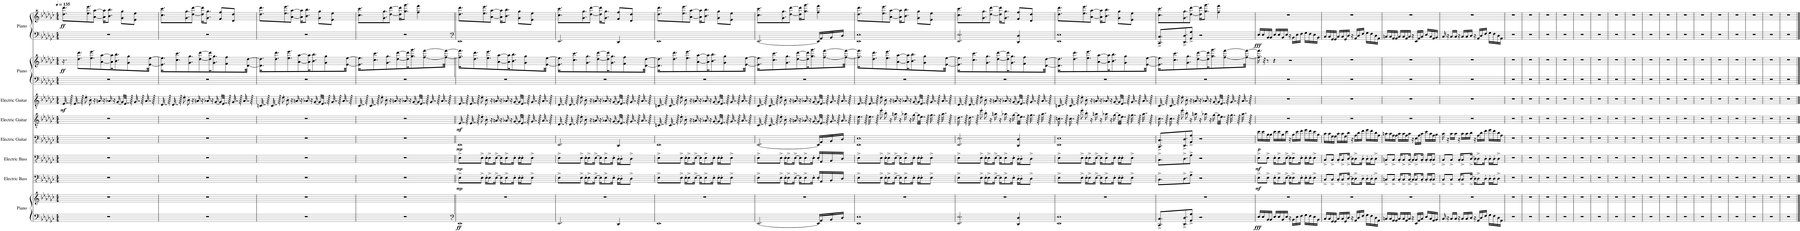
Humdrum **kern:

**kern	**kern	**dynam	**kern	**dynam	**kern	**dynam	**kern	**dynam	**kern	**dynam	**kern	**dynam	**kern	**kern	**dynam	**kern	**kern	**dynam
*part8	*part8	*part8	*part7	*part7	*part6	*part6	*part5	*part5	*part4	*part4	*part3	*part3	*part2	*part2	*part2	*part1	*part1	*part1
*staff11	*staff10	*staff10/11	*staff9	*staff9	*staff8	*staff8	*staff7	*staff7	*staff6	*staff6	*staff5	*staff5	*staff4	*staff3	*staff3/4	*staff2	*staff1	*staff1/2
*I"Piano	*	*	*I"Electric Bass	*	*I"Electric Bass	*	*I"Electric Guitar	*	*I"Electric Guitar	*	*I"Electric Guitar	*	*I"Piano	*	*	*I"Piano	*	*
*I'Pno.	*	*	*I'El. B.	*	*I'El. B.	*	*I'El. Guit.	*	*I'El. Guit.	*	*I'El. Guit.	*	*I'Pno.	*	*	*I'Pno.	*	*
*clefF4	*clefG2	*	*clefFv4	*	*clefFv4	*	*clefFv4	*	*clefGv2	*	*clefGv2	*	*clefF4	*clefG2	*	*clefF4	*clefG2	*
*k[b-e-a-d-g-c-]	*k[b-e-a-d-g-c-]	*	*k[b-e-a-d-g-c-]	*	*k[b-e-a-d-g-c-]	*	*k[b-e-a-d-g-c-]	*	*k[b-e-a-d-g-c-]	*	*k[b-e-a-d-g-c-]	*	*k[b-e-a-d-g-c-]	*k[b-e-a-d-g-c-]	*	*k[b-e-a-d-g-c-]	*k[b-e-a-d-g-c-]	*
*M4/4	*M4/4	*	*M4/4	*	*M4/4	*	*M4/4	*	*M4/4	*	*M4/4	*	*M4/4	*M4/4	*	*M4/4	*M4/4	*
*MM135	*MM135	*	*MM135	*	*MM135	*	*MM135	*	*MM135	*	*MM135	*	*MM135	*MM135	*	*MM135	*MM135	*
=1	=1	=1	=1	=1	=1	=1	=1	=1	=1	=1	=1	=1	=1	=1	=1	=1	=1	=1
!	!	!	!	!	!	!	!	!	!	!	!	!LO:DY:b	!	!	!LO:DY:b	!	!	!LO:DY:b
1r	1r	.	1r	.	1r	.	1r	.	1r	.	32..E-/	mf	1r	16.r	ff	1r	8.dd-\ 8.ddd-\L	ff
.	.	.	.	.	.	.	.	.	.	.	128r	.	.	.	.	.	.	.
.	.	.	.	.	.	.	.	.	.	.	32..E-/	.	.	.	.	.	.	.
.	.	.	.	.	.	.	.	.	.	.	.	.	.	8.dd-\ 8.ddd-\L	.	.	.	.
.	.	.	.	.	.	.	.	.	.	.	128r	.	.	.	.	.	.	.
.	.	.	.	.	.	.	.	.	.	.	8e-'\	.	.	.	.	.	.	.
.	.	.	.	.	.	.	.	.	.	.	.	.	.	.	.	.	8.ee-\ 8.eee-\	.
.	.	.	.	.	.	.	.	.	.	.	8B-'\	.	.	.	.	.	.	.
.	.	.	.	.	.	.	.	.	.	.	.	.	.	8.ee-\ 8.eee-\	.	.	.	.
.	.	.	.	.	.	.	.	.	.	.	16r	.	.	.	.	.	[8a-\ [8aa-\J	.
.	.	.	.	.	.	.	.	.	.	.	16An/	.	.	.	.	.	.	.
.	.	.	.	.	.	.	.	.	.	.	.	.	.	[8a-\ [8aa-\	.	.	.	.
.	.	.	.	.	.	.	.	.	.	.	16r	.	.	.	.	.	16a-\] 16aa-\]KL	.
.	.	.	.	.	.	.	.	.	.	.	16A-X/	.	.	.	.	.	8.b-\ 8.bb-\J	.
.	.	.	.	.	.	.	.	.	.	.	.	.	.	16a-\] 16aa-\]K	.	.	.	.
.	.	.	.	.	.	.	.	.	.	.	16r	.	.	.	.	.	.	.
.	.	.	.	.	.	.	.	.	.	.	.	.	.	8.b-\ 8.bb-\	.	.	.	.
.	.	.	.	.	.	.	.	.	.	.	[16G-/	.	.	.	.	.	.	.
.	.	.	.	.	.	.	.	.	.	.	16G-/LL]	.	.	.	.	.	8g-\ 8gg-\L	.
.	.	.	.	.	.	.	.	.	.	.	32..E-/JJk	.	.	.	.	.	.	.
.	.	.	.	.	.	.	.	.	.	.	.	.	.	8g-\ 8gg-\	.	.	.	.
.	.	.	.	.	.	.	.	.	.	.	128r	.	.	.	.	.	.	.
.	.	.	.	.	.	.	.	.	.	.	32..G-/	.	.	.	.	.	8e-\ 8ee-\J	.
.	.	.	.	.	.	.	.	.	.	.	128r	.	.	.	.	.	.	.
.	.	.	.	.	.	.	.	.	.	.	32..A-/	.	.	.	.	.	.	.
.	.	.	.	.	.	.	.	.	.	.	.	.	.	[32e-\ [32ee-\Jkk	.	.	.	.
.	.	.	.	.	.	.	.	.	.	.	128r	.	.	.	.	.	.	.
=2	=2	=2	=2	=2	=2	=2	=2	=2	=2	=2	=2	=2	=2	=2	=2	=2	=2	=2
1r	1r	.	1r	.	1r	.	1r	.	1r	.	32..D-/	.	1r	16.e-\] 16.ee-\]KL	.	1r	8.cc-\ 8.ccc-\L	.
.	.	.	.	.	.	.	.	.	.	.	128r	.	.	.	.	.	.	.
.	.	.	.	.	.	.	.	.	.	.	32..D-/	.	.	.	.	.	.	.
.	.	.	.	.	.	.	.	.	.	.	.	.	.	8.cc-\ 8.ccc-\	.	.	.	.
.	.	.	.	.	.	.	.	.	.	.	128r	.	.	.	.	.	.	.
.	.	.	.	.	.	.	.	.	.	.	8e-'\	.	.	.	.	.	.	.
.	.	.	.	.	.	.	.	.	.	.	.	.	.	.	.	.	8.g-\ 8.gg-\	.
.	.	.	.	.	.	.	.	.	.	.	8B-'\	.	.	.	.	.	.	.
.	.	.	.	.	.	.	.	.	.	.	.	.	.	8.g-\ 8.gg-\	.	.	.	.
.	.	.	.	.	.	.	.	.	.	.	16r	.	.	.	.	.	[8dd-\ [8ddd-\J	.
.	.	.	.	.	.	.	.	.	.	.	16An/	.	.	.	.	.	.	.
.	.	.	.	.	.	.	.	.	.	.	.	.	.	[8dd-\ [8ddd-\	.	.	.	.
.	.	.	.	.	.	.	.	.	.	.	16r	.	.	.	.	.	16dd-\] 16ddd-\]KL	.
.	.	.	.	.	.	.	.	.	.	.	16A-X/	.	.	.	.	.	8.g-\ 8.gg-\J	.
.	.	.	.	.	.	.	.	.	.	.	.	.	.	16dd-\] 16ddd-\]K	.	.	.	.
.	.	.	.	.	.	.	.	.	.	.	16r	.	.	.	.	.	.	.
.	.	.	.	.	.	.	.	.	.	.	.	.	.	8.g-\ 8.gg-\	.	.	.	.
.	.	.	.	.	.	.	.	.	.	.	[16G-/	.	.	.	.	.	.	.
.	.	.	.	.	.	.	.	.	.	.	16G-/LL]	.	.	.	.	.	8f/ 8ff/L	.
.	.	.	.	.	.	.	.	.	.	.	32..E-/JJk	.	.	.	.	.	.	.
.	.	.	.	.	.	.	.	.	.	.	.	.	.	8f\ 8ff\	.	.	.	.
.	.	.	.	.	.	.	.	.	.	.	128r	.	.	.	.	.	.	.
.	.	.	.	.	.	.	.	.	.	.	32..G-/	.	.	.	.	.	8d-/ 8dd-/J	.
.	.	.	.	.	.	.	.	.	.	.	128r	.	.	.	.	.	.	.
.	.	.	.	.	.	.	.	.	.	.	32..A-/	.	.	.	.	.	.	.
.	.	.	.	.	.	.	.	.	.	.	.	.	.	[32d-\ [32dd-\Jkk	.	.	.	.
.	.	.	.	.	.	.	.	.	.	.	128r	.	.	.	.	.	.	.
=3	=3	=3	=3	=3	=3	=3	=3	=3	=3	=3	=3	=3	=3	=3	=3	=3	=3	=3
1r	1r	.	1r	.	1r	.	1r	.	1r	.	32..Cn/	.	1r	16.d-\] 16.dd-\]KL	.	1r	8.dd-\ 8.ddd-\L	.
.	.	.	.	.	.	.	.	.	.	.	128r	.	.	.	.	.	.	.
.	.	.	.	.	.	.	.	.	.	.	32..C/	.	.	.	.	.	.	.
.	.	.	.	.	.	.	.	.	.	.	.	.	.	8.dd-\ 8.ddd-\	.	.	.	.
.	.	.	.	.	.	.	.	.	.	.	128r	.	.	.	.	.	.	.
.	.	.	.	.	.	.	.	.	.	.	8e-'\	.	.	.	.	.	.	.
.	.	.	.	.	.	.	.	.	.	.	.	.	.	.	.	.	8.ee-\ 8.eee-\	.
.	.	.	.	.	.	.	.	.	.	.	8B-'\	.	.	.	.	.	.	.
.	.	.	.	.	.	.	.	.	.	.	.	.	.	8.ee-\ 8.eee-\	.	.	.	.
.	.	.	.	.	.	.	.	.	.	.	16r	.	.	.	.	.	[8a-\ [8aa-\J	.
.	.	.	.	.	.	.	.	.	.	.	16An/	.	.	.	.	.	.	.
.	.	.	.	.	.	.	.	.	.	.	.	.	.	[8a-\ [8aa-\	.	.	.	.
.	.	.	.	.	.	.	.	.	.	.	16r	.	.	.	.	.	16a-\] 16aa-\]KL	.
.	.	.	.	.	.	.	.	.	.	.	16A-X/	.	.	.	.	.	8.b-\ 8.bb-\J	.
.	.	.	.	.	.	.	.	.	.	.	.	.	.	16a-\] 16aa-\]K	.	.	.	.
.	.	.	.	.	.	.	.	.	.	.	16r	.	.	.	.	.	.	.
.	.	.	.	.	.	.	.	.	.	.	.	.	.	8.b-\ 8.bb-\	.	.	.	.
.	.	.	.	.	.	.	.	.	.	.	[16G-/	.	.	.	.	.	.	.
.	.	.	.	.	.	.	.	.	.	.	16G-/LL]	.	.	.	.	.	8g-\ 8gg-\L	.
.	.	.	.	.	.	.	.	.	.	.	32..E-/JJk	.	.	.	.	.	.	.
.	.	.	.	.	.	.	.	.	.	.	.	.	.	8g-\ 8gg-\	.	.	.	.
.	.	.	.	.	.	.	.	.	.	.	128r	.	.	.	.	.	.	.
.	.	.	.	.	.	.	.	.	.	.	32..G-/	.	.	.	.	.	8e-\ 8ee-\J	.
.	.	.	.	.	.	.	.	.	.	.	128r	.	.	.	.	.	.	.
.	.	.	.	.	.	.	.	.	.	.	32..A-/	.	.	.	.	.	.	.
.	.	.	.	.	.	.	.	.	.	.	.	.	.	[32e-\ [32ee-\Jkk	.	.	.	.
.	.	.	.	.	.	.	.	.	.	.	128r	.	.	.	.	.	.	.
=4	=4	=4	=4	=4	=4	=4	=4	=4	=4	=4	=4	=4	=4	=4	=4	=4	=4	=4
1r	1r	.	1r	.	1r	.	1r	.	1r	.	32..C-/	.	1r	16.e-\] 16.ee-\]KL	.	1r	8.cc-\ 8.ccc-\L	.
.	.	.	.	.	.	.	.	.	.	.	128r	.	.	.	.	.	.	.
.	.	.	.	.	.	.	.	.	.	.	32..C-/	.	.	.	.	.	.	.
.	.	.	.	.	.	.	.	.	.	.	.	.	.	8.cc-\ 8.ccc-\	.	.	.	.
.	.	.	.	.	.	.	.	.	.	.	128r	.	.	.	.	.	.	.
.	.	.	.	.	.	.	.	.	.	.	8e-'\	.	.	.	.	.	.	.
.	.	.	.	.	.	.	.	.	.	.	.	.	.	.	.	.	8.g-\ 8.gg-\	.
.	.	.	.	.	.	.	.	.	.	.	8B-'\	.	.	.	.	.	.	.
.	.	.	.	.	.	.	.	.	.	.	.	.	.	8.g-\ 8.gg-\	.	.	.	.
.	.	.	.	.	.	.	.	.	.	.	16r	.	.	.	.	.	[8dd-\ [8ddd-\J	.
.	.	.	.	.	.	.	.	.	.	.	16An/	.	.	.	.	.	.	.
.	.	.	.	.	.	.	.	.	.	.	.	.	.	[8dd-\ [8ddd-\	.	.	.	.
.	.	.	.	.	.	.	.	.	.	.	16r	.	.	.	.	.	16dd-\] 16ddd-\]KL	.
.	.	.	.	.	.	.	.	.	.	.	16A-X/	.	.	.	.	.	8.gg-\ 8.ggg-\J	.
.	.	.	.	.	.	.	.	.	.	.	.	.	.	16dd-\] 16ddd-\]K	.	.	.	.
.	.	.	.	.	.	.	.	.	.	.	16r	.	.	.	.	.	.	.
.	.	.	.	.	.	.	.	.	.	.	.	.	.	8.gg-\ 8.ggg-\	.	.	.	.
.	.	.	.	.	.	.	.	.	.	.	[16G-/	.	.	.	.	.	.	.
.	.	.	.	.	.	.	.	.	.	.	16G-/LL]	.	.	.	.	.	4ff\ 4fff\	.
.	.	.	.	.	.	.	.	.	.	.	32..E-/JJk	.	.	.	.	.	.	.
.	.	.	.	.	.	.	.	.	.	.	.	.	.	[8ff\ [8fff\	.	.	.	.
.	.	.	.	.	.	.	.	.	.	.	128r	.	.	.	.	.	.	.
.	.	.	.	.	.	.	.	.	.	.	32..G-/	.	.	.	.	.	.	.
.	.	.	.	.	.	.	.	.	.	.	128r	.	.	.	.	.	.	.
.	.	.	.	.	.	.	.	.	.	.	32..A-/	.	.	.	.	.	.	.
.	.	.	.	.	.	.	.	.	.	.	.	.	.	32ff\_ 32fff\_Jkk	.	.	.	.
.	.	.	.	.	.	.	.	.	.	.	128r	.	.	.	.	.	.	.
=5||	=5||	=5||	=5||	=5||	=5||	=5||	=5||	=5||	=5||	=5||	=5||	=5||	=5||	=5||	=5||	=5||	=5||	=5||
*clefFv4	*	*	*	*	*	*	*	*	*	*	*	*	*	*	*	*clefFv4	*	*
!	!	!LO:DY:b=2	!	!LO:DY:b	!	!LO:DY:b	!	!LO:DY:b	!	!LO:DY:b	!	!	!	!	!	!	!	!
1EEE-	1r	ff	8EE-^\L	mp	8EE-^\L	mp	1EEE-	mp	32..E-/	mf	32..E-/	.	1r	16.ff\] 16.fff\]KL	.	1EEE-	8.dd-\ 8.ddd-\L	.
.	.	.	.	.	.	.	.	.	128r	.	128r	.	.	.	.	.	.	.
.	.	.	.	.	.	.	.	.	32..E-/	.	32..E-/	.	.	.	.	.	.	.
.	.	.	.	.	.	.	.	.	.	.	.	.	.	8.dd-\ 8.ddd-\	.	.	.	.
.	.	.	.	.	.	.	.	.	128r	.	128r	.	.	.	.	.	.	.
.	.	.	8EE-^\J	.	8EE-^\J	.	.	.	8e-'\	.	8e-'\	.	.	.	.	.	.	.
.	.	.	.	.	.	.	.	.	.	.	.	.	.	.	.	.	8.ee-\ 8.eee-\	.
.	.	.	16EE-'\KL	.	16EE-'\KL	.	.	.	8B-'\	.	8B-'\	.	.	.	.	.	.	.
.	.	.	.	.	.	.	.	.	.	.	.	.	.	8.ee-\ 8.eee-\	.	.	.	.
.	.	.	8EE-^\	.	8EE-^\	.	.	.	.	.	.	.	.	.	.	.	.	.
.	.	.	.	.	.	.	.	.	16r	.	16r	.	.	.	.	.	[8a-\ [8aa-\J	.
.	.	.	[16EE-^\Jk	.	[16EE-^\Jk	.	.	.	16An/	.	16An/	.	.	.	.	.	.	.
.	.	.	.	.	.	.	.	.	.	.	.	.	.	[8a-\ [8aa-\	.	.	.	.
.	.	.	16EE-\KL]	.	16EE-\KL]	.	.	.	16r	.	16r	.	.	.	.	.	16a-\] 16aa-\]KL	.
.	.	.	8EE-^\	.	8EE-^\	.	.	.	16A-X/	.	16A-X/	.	.	.	.	.	8.b-\ 8.bb-\J	.
.	.	.	.	.	.	.	.	.	.	.	.	.	.	16a-\] 16aa-\]K	.	.	.	.
.	.	.	.	.	.	.	.	.	16r	.	16r	.	.	.	.	.	.	.
.	.	.	.	.	.	.	.	.	.	.	.	.	.	8.b-\ 8.bb-\	.	.	.	.
.	.	.	16EE-'\Jk	.	16EE-'\Jk	.	.	.	[16G-/	.	[16G-/	.	.	.	.	.	.	.
.	.	.	16EE-'\LL	.	16EE-'\LL	.	.	.	16G-/LL]	.	16G-/LL]	.	.	.	.	.	8g-\ 8gg-\L	.
.	.	.	16EE-'\J	.	16EE-'\J	.	.	.	32..E-/JJk	.	32..E-/JJk	.	.	.	.	.	.	.
.	.	.	.	.	.	.	.	.	.	.	.	.	.	8g-\ 8gg-\	.	.	.	.
.	.	.	.	.	.	.	.	.	128r	.	128r	.	.	.	.	.	.	.
.	.	.	8EE-^\J	.	8EE-^\J	.	.	.	32..G-/	.	32..G-/	.	.	.	.	.	8e-\ 8ee-\J	.
.	.	.	.	.	.	.	.	.	128r	.	128r	.	.	.	.	.	.	.
.	.	.	.	.	.	.	.	.	32..A-/	.	32..A-/	.	.	.	.	.	.	.
.	.	.	.	.	.	.	.	.	.	.	.	.	.	[32e-\ [32ee-\Jkk	.	.	.	.
.	.	.	.	.	.	.	.	.	128r	.	128r	.	.	.	.	.	.	.
=6	=6	=6	=6	=6	=6	=6	=6	=6	=6	=6	=6	=6	=6	=6	=6	=6	=6	=6
2.EEE-/	1r	.	8EE-^\L	.	8EE-^\L	.	2.EEE-/	.	32..D-/	.	32..D-/	.	1r	16.e-\] 16.ee-\]KL	.	2.EEE-/	8.cc-\ 8.ccc-\L	.
.	.	.	.	.	.	.	.	.	128r	.	128r	.	.	.	.	.	.	.
.	.	.	.	.	.	.	.	.	32..D-/	.	32..D-/	.	.	.	.	.	.	.
.	.	.	.	.	.	.	.	.	.	.	.	.	.	8.cc-\ 8.ccc-\	.	.	.	.
.	.	.	.	.	.	.	.	.	128r	.	128r	.	.	.	.	.	.	.
.	.	.	8EE-^\J	.	8EE-^\J	.	.	.	8e-'\	.	8e-'\	.	.	.	.	.	.	.
.	.	.	.	.	.	.	.	.	.	.	.	.	.	.	.	.	8.g-\ 8.gg-\	.
.	.	.	16EE-'\KL	.	16EE-'\KL	.	.	.	8B-'\	.	8B-'\	.	.	.	.	.	.	.
.	.	.	.	.	.	.	.	.	.	.	.	.	.	8.g-\ 8.gg-\	.	.	.	.
.	.	.	8EE-^\	.	8EE-^\	.	.	.	.	.	.	.	.	.	.	.	.	.
.	.	.	.	.	.	.	.	.	16r	.	16r	.	.	.	.	.	[8dd-\ [8ddd-\J	.
.	.	.	[16EE-^\Jk	.	[16EE-^\Jk	.	.	.	16An/	.	16An/	.	.	.	.	.	.	.
.	.	.	.	.	.	.	.	.	.	.	.	.	.	[8dd-\ [8ddd-\	.	.	.	.
.	.	.	16EE-\KL]	.	16EE-\KL]	.	.	.	16r	.	16r	.	.	.	.	.	16dd-\] 16ddd-\]KL	.
.	.	.	8EE-^\	.	8EE-^\	.	.	.	16A-X/	.	16A-X/	.	.	.	.	.	8.g-\ 8.gg-\J	.
.	.	.	.	.	.	.	.	.	.	.	.	.	.	16dd-\] 16ddd-\]K	.	.	.	.
.	.	.	.	.	.	.	.	.	16r	.	16r	.	.	.	.	.	.	.
.	.	.	.	.	.	.	.	.	.	.	.	.	.	8.g-\ 8.gg-\	.	.	.	.
.	.	.	16EE-'\Jk	.	16EE-'\Jk	.	.	.	[16G-/	.	[16G-/	.	.	.	.	.	.	.
4DDD-/	.	.	16DD-'\LL	.	16DD-'\LL	.	4DDD-/	.	16G-/LL]	.	16G-/LL]	.	.	.	.	4DDD-/	8f/ 8ff/L	.
.	.	.	16DD-'\J	.	16DD-'\J	.	.	.	32..E-/JJk	.	32..E-/JJk	.	.	.	.	.	.	.
.	.	.	.	.	.	.	.	.	.	.	.	.	.	8f\ 8ff\	.	.	.	.
.	.	.	.	.	.	.	.	.	128r	.	128r	.	.	.	.	.	.	.
.	.	.	8DD-^\J	.	8DD-^\J	.	.	.	32..G-/	.	32..G-/	.	.	.	.	.	8d-/ 8dd-/J	.
.	.	.	.	.	.	.	.	.	128r	.	128r	.	.	.	.	.	.	.
.	.	.	.	.	.	.	.	.	32..A-/	.	32..A-/	.	.	.	.	.	.	.
.	.	.	.	.	.	.	.	.	.	.	.	.	.	[32d-\ [32dd-\Jkk	.	.	.	.
.	.	.	.	.	.	.	.	.	128r	.	128r	.	.	.	.	.	.	.
=7	=7	=7	=7	=7	=7	=7	=7	=7	=7	=7	=7	=7	=7	=7	=7	=7	=7	=7
1EEE-	1r	.	8EE-^\L	.	8EE-^\L	.	1EEE-	.	32..Cn/	.	32..Cn/	.	1r	16.d-\] 16.dd-\]KL	.	1EEE-	8.dd-\ 8.ddd-\L	.
.	.	.	.	.	.	.	.	.	128r	.	128r	.	.	.	.	.	.	.
.	.	.	.	.	.	.	.	.	32..C/	.	32..C/	.	.	.	.	.	.	.
.	.	.	.	.	.	.	.	.	.	.	.	.	.	8.dd-\ 8.ddd-\	.	.	.	.
.	.	.	.	.	.	.	.	.	128r	.	128r	.	.	.	.	.	.	.
.	.	.	8EE-^\J	.	8EE-^\J	.	.	.	8e-'\	.	8e-'\	.	.	.	.	.	.	.
.	.	.	.	.	.	.	.	.	.	.	.	.	.	.	.	.	8.ee-\ 8.eee-\	.
.	.	.	16EE-'\KL	.	16EE-'\KL	.	.	.	8B-'\	.	8B-'\	.	.	.	.	.	.	.
.	.	.	.	.	.	.	.	.	.	.	.	.	.	8.ee-\ 8.eee-\	.	.	.	.
.	.	.	8EE-^\	.	8EE-^\	.	.	.	.	.	.	.	.	.	.	.	.	.
.	.	.	.	.	.	.	.	.	16r	.	16r	.	.	.	.	.	[8a-\ [8aa-\J	.
.	.	.	[16EE-^\Jk	.	[16EE-^\Jk	.	.	.	16An/	.	16An/	.	.	.	.	.	.	.
.	.	.	.	.	.	.	.	.	.	.	.	.	.	[8a-\ [8aa-\	.	.	.	.
.	.	.	16EE-\KL]	.	16EE-\KL]	.	.	.	16r	.	16r	.	.	.	.	.	16a-\] 16aa-\]KL	.
.	.	.	8EE-^\	.	8EE-^\	.	.	.	16A-X/	.	16A-X/	.	.	.	.	.	8.b-\ 8.bb-\J	.
.	.	.	.	.	.	.	.	.	.	.	.	.	.	16a-\] 16aa-\]K	.	.	.	.
.	.	.	.	.	.	.	.	.	16r	.	16r	.	.	.	.	.	.	.
.	.	.	.	.	.	.	.	.	.	.	.	.	.	8.b-\ 8.bb-\	.	.	.	.
.	.	.	16EE-'\Jk	.	16EE-'\Jk	.	.	.	[16G-/	.	[16G-/	.	.	.	.	.	.	.
.	.	.	16EE-'\LL	.	16EE-'\LL	.	.	.	16G-/LL]	.	16G-/LL]	.	.	.	.	.	8g-\ 8gg-\L	.
.	.	.	16EE-'\J	.	16EE-'\J	.	.	.	32..E-/JJk	.	32..E-/JJk	.	.	.	.	.	.	.
.	.	.	.	.	.	.	.	.	.	.	.	.	.	8g-\ 8gg-\	.	.	.	.
.	.	.	.	.	.	.	.	.	128r	.	128r	.	.	.	.	.	.	.
.	.	.	8EE-^\J	.	8EE-^\J	.	.	.	32..G-/	.	32..G-/	.	.	.	.	.	8e-\ 8ee-\J	.
.	.	.	.	.	.	.	.	.	128r	.	128r	.	.	.	.	.	.	.
.	.	.	.	.	.	.	.	.	32..A-/	.	32..A-/	.	.	.	.	.	.	.
.	.	.	.	.	.	.	.	.	.	.	.	.	.	[32e-\ [32ee-\Jkk	.	.	.	.
.	.	.	.	.	.	.	.	.	128r	.	128r	.	.	.	.	.	.	.
=8	=8	=8	=8	=8	=8	=8	=8	=8	=8	=8	=8	=8	=8	=8	=8	=8	=8	=8
[2.EEE-/	1r	.	8EE-^\L	.	8EE-^\L	.	[2.EEE-/	.	32..C-/	.	32..C-/	.	1r	16.e-\] 16.ee-\]KL	.	[2.EEE-/	8.cc-\ 8.ccc-\L	.
.	.	.	.	.	.	.	.	.	128r	.	128r	.	.	.	.	.	.	.
.	.	.	.	.	.	.	.	.	32..C-/	.	32..C-/	.	.	.	.	.	.	.
.	.	.	.	.	.	.	.	.	.	.	.	.	.	8.cc-\ 8.ccc-\	.	.	.	.
.	.	.	.	.	.	.	.	.	128r	.	128r	.	.	.	.	.	.	.
.	.	.	8EE-^\J	.	8EE-^\J	.	.	.	8e-'\	.	8e-'\	.	.	.	.	.	.	.
.	.	.	.	.	.	.	.	.	.	.	.	.	.	.	.	.	8.g-\ 8.gg-\	.
.	.	.	16EE-'\KL	.	16EE-'\KL	.	.	.	8B-'\	.	8B-'\	.	.	.	.	.	.	.
.	.	.	.	.	.	.	.	.	.	.	.	.	.	8.g-\ 8.gg-\	.	.	.	.
.	.	.	8EE-^\	.	8EE-^\	.	.	.	.	.	.	.	.	.	.	.	.	.
.	.	.	.	.	.	.	.	.	16r	.	16r	.	.	.	.	.	[8dd-\ [8ddd-\J	.
.	.	.	[16EE-^\Jk	.	[16EE-^\Jk	.	.	.	16An/	.	16An/	.	.	.	.	.	.	.
.	.	.	.	.	.	.	.	.	.	.	.	.	.	[8dd-\ [8ddd-\	.	.	.	.
.	.	.	16EE-\KL]	.	16EE-\KL]	.	.	.	16r	.	16r	.	.	.	.	.	16dd-\] 16ddd-\]KL	.
.	.	.	8EE-^\	.	8EE-^\	.	.	.	16A-X/	.	16A-X/	.	.	.	.	.	8.gg-\ 8.ggg-\J	.
.	.	.	.	.	.	.	.	.	.	.	.	.	.	16dd-\] 16ddd-\]K	.	.	.	.
.	.	.	.	.	.	.	.	.	16r	.	16r	.	.	.	.	.	.	.
.	.	.	.	.	.	.	.	.	.	.	.	.	.	8.gg-\ 8.ggg-\	.	.	.	.
.	.	.	16EE-'\Jk	.	16EE-'\Jk	.	.	.	[16G-/	.	[16G-/	.	.	.	.	.	.	.
16EEE-/LL]	.	.	16EE-'/LL	.	16EE-'/LL	.	16EEE-/LL]	.	16G-/LL]	.	16G-/LL]	.	.	.	.	16EEE-/LL]	4ff\ 4fff\	.
16AAA-/	.	.	16AAA-/	.	16AAA-/	.	16AAA-/	.	32..E-/JJk	.	32..E-/JJk	.	.	.	.	16AAA-/	.	.
.	.	.	.	.	.	.	.	.	.	.	.	.	.	[8ff\ [8fff\	.	.	.	.
.	.	.	.	.	.	.	.	.	128r	.	128r	.	.	.	.	.	.	.
16BBB-/	.	.	16BBB-/	.	16BBB-/	.	16BBB-/	.	32..G-/	.	32..G-/	.	.	.	.	16BBB-/	.	.
.	.	.	.	.	.	.	.	.	128r	.	128r	.	.	.	.	.	.	.
16DD-/JJ	.	.	16DD-/JJ	.	16DD-/JJ	.	16DD-/JJ	.	32..A-/	.	32..A-/	.	.	.	.	16DD-/JJ	.	.
.	.	.	.	.	.	.	.	.	.	.	.	.	.	32ff\_ 32fff\_Jkk	.	.	.	.
.	.	.	.	.	.	.	.	.	128r	.	128r	.	.	.	.	.	.	.
=9	=9	=9	=9	=9	=9	=9	=9	=9	=9	=9	=9	=9	=9	=9	=9	=9	=9	=9
1EEE- 1EE-	1r	.	8EE-^\L	.	8EE-^\L	.	1EEE- 1EE-	.	32..e-\	.	32..E-/	.	1r	16.ff\] 16.fff\]KL	.	1EEE- 1EE-	8.dd-\ 8.ddd-\L	.
.	.	.	.	.	.	.	.	.	128r	.	128r	.	.	.	.	.	.	.
.	.	.	.	.	.	.	.	.	32..e-\	.	32..E-/	.	.	.	.	.	.	.
.	.	.	.	.	.	.	.	.	.	.	.	.	.	8.dd-\ 8.ddd-\	.	.	.	.
.	.	.	.	.	.	.	.	.	128r	.	128r	.	.	.	.	.	.	.
.	.	.	8EE-^\J	.	8EE-^\J	.	.	.	8ee-'\	.	8e-'\	.	.	.	.	.	.	.
.	.	.	.	.	.	.	.	.	.	.	.	.	.	.	.	.	8.ee-\ 8.eee-\	.
.	.	.	16EE-'\KL	.	16EE-'\KL	.	.	.	8b-'\	.	8B-'\	.	.	.	.	.	.	.
.	.	.	.	.	.	.	.	.	.	.	.	.	.	8.ee-\ 8.eee-\	.	.	.	.
.	.	.	8EE-^\	.	8EE-^\	.	.	.	.	.	.	.	.	.	.	.	.	.
.	.	.	.	.	.	.	.	.	16r	.	16r	.	.	.	.	.	[8a-\ [8aa-\J	.
.	.	.	[16EE-^\Jk	.	[16EE-^\Jk	.	.	.	16an\	.	16An/	.	.	.	.	.	.	.
.	.	.	.	.	.	.	.	.	.	.	.	.	.	[8a-\ [8aa-\	.	.	.	.
.	.	.	16EE-\KL]	.	16EE-\KL]	.	.	.	16r	.	16r	.	.	.	.	.	16a-\] 16aa-\]KL	.
.	.	.	8EE-^\	.	8EE-^\	.	.	.	16a-X\	.	16A-X/	.	.	.	.	.	8.b-\ 8.bb-\J	.
.	.	.	.	.	.	.	.	.	.	.	.	.	.	16a-\] 16aa-\]K	.	.	.	.
.	.	.	.	.	.	.	.	.	16r	.	16r	.	.	.	.	.	.	.
.	.	.	.	.	.	.	.	.	.	.	.	.	.	8.b-\ 8.bb-\	.	.	.	.
.	.	.	16EE-'\Jk	.	16EE-'\Jk	.	.	.	[16g-\	.	[16G-/	.	.	.	.	.	.	.
.	.	.	16EE-'\LL	.	16EE-'\LL	.	.	.	16g-\LL]	.	16G-/LL]	.	.	.	.	.	8g-\ 8gg-\L	.
.	.	.	16EE-'\J	.	16EE-'\J	.	.	.	32..e-\JJk	.	32..E-/JJk	.	.	.	.	.	.	.
.	.	.	.	.	.	.	.	.	.	.	.	.	.	8g-\ 8gg-\	.	.	.	.
.	.	.	.	.	.	.	.	.	128r	.	128r	.	.	.	.	.	.	.
.	.	.	8EE-^\J	.	8EE-^\J	.	.	.	32..g-\	.	32..G-/	.	.	.	.	.	8e-\ 8ee-\J	.
.	.	.	.	.	.	.	.	.	128r	.	128r	.	.	.	.	.	.	.
.	.	.	.	.	.	.	.	.	32..a-\	.	32..A-/	.	.	.	.	.	.	.
.	.	.	.	.	.	.	.	.	.	.	.	.	.	[32e-\ [32ee-\Jkk	.	.	.	.
.	.	.	.	.	.	.	.	.	128r	.	128r	.	.	.	.	.	.	.
=10	=10	=10	=10	=10	=10	=10	=10	=10	=10	=10	=10	=10	=10	=10	=10	=10	=10	=10
2.EEE-/ 2.EE-/	1r	.	8EE-^\L	.	8EE-^\L	.	2.EEE-/ 2.EE-/	.	32..d-\	.	32..D-/	.	1r	16.e-\] 16.ee-\]KL	.	2.EEE-/ 2.EE-/	8.cc-\ 8.ccc-\L	.
.	.	.	.	.	.	.	.	.	128r	.	128r	.	.	.	.	.	.	.
.	.	.	.	.	.	.	.	.	32..d-\	.	32..D-/	.	.	.	.	.	.	.
.	.	.	.	.	.	.	.	.	.	.	.	.	.	8.cc-\ 8.ccc-\	.	.	.	.
.	.	.	.	.	.	.	.	.	128r	.	128r	.	.	.	.	.	.	.
.	.	.	8EE-^\J	.	8EE-^\J	.	.	.	8ee-'\	.	8e-'\	.	.	.	.	.	.	.
.	.	.	.	.	.	.	.	.	.	.	.	.	.	.	.	.	8.g-\ 8.gg-\	.
.	.	.	16EE-'\KL	.	16EE-'\KL	.	.	.	8b-'\	.	8B-'\	.	.	.	.	.	.	.
.	.	.	.	.	.	.	.	.	.	.	.	.	.	8.g-\ 8.gg-\	.	.	.	.
.	.	.	8EE-^\	.	8EE-^\	.	.	.	.	.	.	.	.	.	.	.	.	.
.	.	.	.	.	.	.	.	.	16r	.	16r	.	.	.	.	.	[8dd-\ [8ddd-\J	.
.	.	.	[16EE-^\Jk	.	[16EE-^\Jk	.	.	.	16an\	.	16An/	.	.	.	.	.	.	.
.	.	.	.	.	.	.	.	.	.	.	.	.	.	[8dd-\ [8ddd-\	.	.	.	.
.	.	.	16EE-\KL]	.	16EE-\KL]	.	.	.	16r	.	16r	.	.	.	.	.	16dd-\] 16ddd-\]KL	.
.	.	.	8EE-^\	.	8EE-^\	.	.	.	16a-X\	.	16A-X/	.	.	.	.	.	8.g-\ 8.gg-\J	.
.	.	.	.	.	.	.	.	.	.	.	.	.	.	16dd-\] 16ddd-\]K	.	.	.	.
.	.	.	.	.	.	.	.	.	16r	.	16r	.	.	.	.	.	.	.
.	.	.	.	.	.	.	.	.	.	.	.	.	.	8.g-\ 8.gg-\	.	.	.	.
.	.	.	16EE-'\Jk	.	16EE-'\Jk	.	.	.	[16g-\	.	[16G-/	.	.	.	.	.	.	.
4DDD-/ 4DD-/	.	.	16DD-'\LL	.	16DD-'\LL	.	4DDD-/ 4DD-/	.	16g-\LL]	.	16G-/LL]	.	.	.	.	4DDD-/ 4DD-/	8f/ 8ff/L	.
.	.	.	16DD-'\J	.	16DD-'\J	.	.	.	32..e-\JJk	.	32..E-/JJk	.	.	.	.	.	.	.
.	.	.	.	.	.	.	.	.	.	.	.	.	.	8f\ 8ff\	.	.	.	.
.	.	.	.	.	.	.	.	.	128r	.	128r	.	.	.	.	.	.	.
.	.	.	8DD-^\J	.	8DD-^\J	.	.	.	32..g-\	.	32..G-/	.	.	.	.	.	8d-/ 8dd-/J	.
.	.	.	.	.	.	.	.	.	128r	.	128r	.	.	.	.	.	.	.
.	.	.	.	.	.	.	.	.	32..a-\	.	32..A-/	.	.	.	.	.	.	.
.	.	.	.	.	.	.	.	.	.	.	.	.	.	[32d-\ [32dd-\Jkk	.	.	.	.
.	.	.	.	.	.	.	.	.	128r	.	128r	.	.	.	.	.	.	.
=11	=11	=11	=11	=11	=11	=11	=11	=11	=11	=11	=11	=11	=11	=11	=11	=11	=11	=11
1EEE- 1EE-	1r	.	8EE-^\L	.	8EE-^\L	.	1EEE- 1EE-	.	32..cn\	.	32..Cn/	.	1r	16.d-\] 16.dd-\]KL	.	1EEE- 1EE-	8.dd-\ 8.ddd-\L	.
.	.	.	.	.	.	.	.	.	128r	.	128r	.	.	.	.	.	.	.
.	.	.	.	.	.	.	.	.	32..c\	.	32..C/	.	.	.	.	.	.	.
.	.	.	.	.	.	.	.	.	.	.	.	.	.	8.dd-\ 8.ddd-\	.	.	.	.
.	.	.	.	.	.	.	.	.	128r	.	128r	.	.	.	.	.	.	.
.	.	.	8EE-^\J	.	8EE-^\J	.	.	.	8ee-'\	.	8e-'\	.	.	.	.	.	.	.
.	.	.	.	.	.	.	.	.	.	.	.	.	.	.	.	.	8.ee-\ 8.eee-\	.
.	.	.	16EE-'\KL	.	16EE-'\KL	.	.	.	8b-'\	.	8B-'\	.	.	.	.	.	.	.
.	.	.	.	.	.	.	.	.	.	.	.	.	.	8.ee-\ 8.eee-\	.	.	.	.
.	.	.	8EE-^\	.	8EE-^\	.	.	.	.	.	.	.	.	.	.	.	.	.
.	.	.	.	.	.	.	.	.	16r	.	16r	.	.	.	.	.	[8a-\ [8aa-\J	.
.	.	.	[16EE-^\Jk	.	[16EE-^\Jk	.	.	.	16an\	.	16An/	.	.	.	.	.	.	.
.	.	.	.	.	.	.	.	.	.	.	.	.	.	[8a-\ [8aa-\	.	.	.	.
.	.	.	16EE-\KL]	.	16EE-\KL]	.	.	.	16r	.	16r	.	.	.	.	.	16a-\] 16aa-\]KL	.
.	.	.	8EE-^\	.	8EE-^\	.	.	.	16a-X\	.	16A-X/	.	.	.	.	.	8.b-\ 8.bb-\J	.
.	.	.	.	.	.	.	.	.	.	.	.	.	.	16a-\] 16aa-\]K	.	.	.	.
.	.	.	.	.	.	.	.	.	16r	.	16r	.	.	.	.	.	.	.
.	.	.	.	.	.	.	.	.	.	.	.	.	.	8.b-\ 8.bb-\	.	.	.	.
.	.	.	16EE-'\Jk	.	16EE-'\Jk	.	.	.	[16g-\	.	[16G-/	.	.	.	.	.	.	.
.	.	.	16EE-'\LL	.	16EE-'\LL	.	.	.	16g-\LL]	.	16G-/LL]	.	.	.	.	.	8g-\ 8gg-\L	.
.	.	.	16EE-'\J	.	16EE-'\J	.	.	.	32..e-\JJk	.	32..E-/JJk	.	.	.	.	.	.	.
.	.	.	.	.	.	.	.	.	.	.	.	.	.	8g-\ 8gg-\	.	.	.	.
.	.	.	.	.	.	.	.	.	128r	.	128r	.	.	.	.	.	.	.
.	.	.	8EE-^\J	.	8EE-^\J	.	.	.	32..g-\	.	32..G-/	.	.	.	.	.	8e-\ 8ee-\J	.
.	.	.	.	.	.	.	.	.	128r	.	128r	.	.	.	.	.	.	.
.	.	.	.	.	.	.	.	.	32..a-\	.	32..A-/	.	.	.	.	.	.	.
.	.	.	.	.	.	.	.	.	.	.	.	.	.	[32e-\ [32ee-\Jkk	.	.	.	.
.	.	.	.	.	.	.	.	.	128r	.	128r	.	.	.	.	.	.	.
=12	=12	=12	=12	=12	=12	=12	=12	=12	=12	=12	=12	=12	=12	=12	=12	=12	=12	=12
8.CCC-/^ 8.CC-/^L	1r	.	8.CC-^\L	.	8.CC-^\L	.	8.CCC-/^ 8.CC-/^L	.	32..c-\	.	32..C-/	.	1r	16.e-\] 16.ee-\]KL	.	8.CCC-/^ 8.CC-/^L	8.cc-\ 8.ccc-\L	.
.	.	.	.	.	.	.	.	.	128r	.	128r	.	.	.	.	.	.	.
.	.	.	.	.	.	.	.	.	32..c-\	.	32..C-/	.	.	.	.	.	.	.
.	.	.	.	.	.	.	.	.	.	.	.	.	.	8.cc-\ 8.ccc-\	.	.	.	.
.	.	.	.	.	.	.	.	.	128r	.	128r	.	.	.	.	.	.	.
.	.	.	.	.	.	.	.	.	8ee-'\	.	8e-'\	.	.	.	.	.	.	.
8.DDD-/^ 8.DD-/^	.	.	8.DD-^\	.	8.DD-^\	.	8.DDD-/^ 8.DD-/^	.	.	.	.	.	.	.	.	8.DDD-/^ 8.DD-/^	8.g-\ 8.gg-\	.
.	.	.	.	.	.	.	.	.	8b-'\	.	8B-'\	.	.	.	.	.	.	.
.	.	.	.	.	.	.	.	.	.	.	.	.	.	8.g-\ 8.gg-\	.	.	.	.
8AAA-/^ 8AA-/^J	.	.	8AA-^\J	.	8AA-^\J	.	8AAA-/^ 8AA-/^J	.	16r	.	16r	.	.	.	.	8AAA-/^ 8AA-/^J	[8dd-\ [8ddd-\J	.
.	.	.	.	.	.	.	.	.	16an\	.	16An/	.	.	.	.	.	.	.
.	.	.	.	.	.	.	.	.	.	.	.	.	.	[8dd-\ [8ddd-\	.	.	.	.
2r	.	.	2r	.	2r	.	2r	.	16r	.	16r	.	.	.	.	2r	16dd-\] 16ddd-\]KL	.
.	.	.	.	.	.	.	.	.	16a-X\	.	16A-X/	.	.	.	.	.	8.gg-\ 8.ggg-\J	.
.	.	.	.	.	.	.	.	.	.	.	.	.	.	16dd-\] 16ddd-\]K	.	.	.	.
.	.	.	.	.	.	.	.	.	16r	.	16r	.	.	.	.	.	.	.
.	.	.	.	.	.	.	.	.	.	.	.	.	.	8.gg-\ 8.ggg-\	.	.	.	.
.	.	.	.	.	.	.	.	.	[16g-\	.	[16G-/	.	.	.	.	.	.	.
.	.	.	.	.	.	.	.	.	16g-\LL]	.	16G-/LL]	.	.	.	.	.	4ff\ 4fff\	.
.	.	.	.	.	.	.	.	.	32..e-\JJk	.	32..E-/JJk	.	.	.	.	.	.	.
.	.	.	.	.	.	.	.	.	.	.	.	.	.	[8ff\ [8fff\	.	.	.	.
.	.	.	.	.	.	.	.	.	128r	.	128r	.	.	.	.	.	.	.
.	.	.	.	.	.	.	.	.	32..g-\	.	32..G-/	.	.	.	.	.	.	.
.	.	.	.	.	.	.	.	.	128r	.	128r	.	.	.	.	.	.	.
.	.	.	.	.	.	.	.	.	32..a-\	.	32..A-/	.	.	.	.	.	.	.
.	.	.	.	.	.	.	.	.	.	.	.	.	.	32ff\_ 32fff\_Jkk	.	.	.	.
.	.	.	.	.	.	.	.	.	128r	.	128r	.	.	.	.	.	.	.
=13	=13	=13	=13	=13	=13	=13	=13	=13	=13	=13	=13	=13	=13	=13	=13	=13	=13	=13
!	!	!LO:DY:b=2	!	!LO:DY:b	!	!LO:DY:b	!	!LO:DY:b	!	!	!	!	!	!	!	!	!	!LO:DY:b=2
16EE-/LL	1r	fff	8EE-^\L	mf	8EE-^\L	mf	16E-\LL	p	1r	.	1r	.	1r	16.ff\] 16.fff\]	.	16EE-/LL	1r	fff
16EE-/	.	.	.	.	.	.	16E-\	.	.	.	.	.	.	.	.	16EE-/	.	.
.	.	.	.	.	.	.	.	.	.	.	.	.	.	32r	.	.	.	.
16BBB-/	.	.	8EE-^\J	.	8EE-^\J	.	16BB-\	.	.	.	.	.	.	8r	.	16BBB-/	.	.
16BBB-/JJ	.	.	.	.	.	.	16BB-\JJ	.	.	.	.	.	.	.	.	16BBB-/JJ	.	.
16EE-/LL	.	.	16EE-'\KL	.	16EE-'\KL	.	16E-\LL	.	.	.	.	.	.	4r	.	16EE-/LL	.	.
16EE-/	.	.	8EE-^\	.	8EE-^\	.	16E-\	.	.	.	.	.	.	.	.	16EE-/	.	.
16BBB-/	.	.	.	.	.	.	16BB-\	.	.	.	.	.	.	.	.	16BBB-/	.	.
16EE-/JJ	.	.	[16EE-^\Jk	.	[16EE-^\Jk	.	16E-\JJ	.	.	.	.	.	.	.	.	16EE-/JJ	.	.
16r	.	.	16EE-\KL]	.	16EE-\KL]	.	16r	.	.	.	.	.	.	2r	.	16r	.	.
16BBB-\LL	.	.	8EE-^\	.	8EE-^\	.	16BB-\LL	.	.	.	.	.	.	.	.	16BBB-\LL	.	.
16EE-\	.	.	.	.	.	.	16E-\	.	.	.	.	.	.	.	.	16EE-\	.	.
16FF\JJ	.	.	16EE-'\Jk	.	16EE-'\Jk	.	16F\JJ	.	.	.	.	.	.	.	.	16FF\JJ	.	.
16GG-\LL	.	.	16EE-'\LL	.	16EE-'\LL	.	16G-\LL	.	.	.	.	.	.	.	.	16GG-\LL	.	.
16FF\	.	.	16EE-'\J	.	16EE-'\J	.	16F\	.	.	.	.	.	.	.	.	16FF\	.	.
16EE-\	.	.	8EE-^\J	.	8EE-^\J	.	16E-\	.	.	.	.	.	.	.	.	16EE-\	.	.
16BBB-\JJ	.	.	.	.	.	.	16BB-\JJ	.	.	.	.	.	.	.	.	16BBB-\JJ	.	.
=14	=14	=14	=14	=14	=14	=14	=14	=14	=14	=14	=14	=14	=14	=14	=14	=14	=14	=14
16CC-/LL	1r	.	8CC-^/L	.	8CC-^/L	.	16C-\LL	.	1r	.	1r	.	1r	1r	.	16CC-/LL	1r	.
16CC-/	.	.	.	.	.	.	16C-\	.	.	.	.	.	.	.	.	16CC-/	.	.
16GGG-/	.	.	8CC-^/J	.	8CC-^/J	.	16GG-\	.	.	.	.	.	.	.	.	16GGG-/	.	.
16GGG-/JJ	.	.	.	.	.	.	16GG-\JJ	.	.	.	.	.	.	.	.	16GGG-/JJ	.	.
16CC-/LL	.	.	16CC-'/KL	.	16CC-'/KL	.	16C-\LL	.	.	.	.	.	.	.	.	16CC-/LL	.	.
16CC-/	.	.	8CC-^/	.	8CC-^/	.	16C-\	.	.	.	.	.	.	.	.	16CC-/	.	.
16GGG-/	.	.	.	.	.	.	16GG-\	.	.	.	.	.	.	.	.	16GGG-/	.	.
16DD-/JJ	.	.	[16DD-^/Jk	.	[16DD-^/Jk	.	16D-\JJ	.	.	.	.	.	.	.	.	16DD-/JJ	.	.
16r	.	.	16DD-\KL]	.	16DD-\KL]	.	16r	.	.	.	.	.	.	.	.	16r	.	.
16AAA-/LL	.	.	8DD-^\	.	8DD-^\	.	16AA-\LL	.	.	.	.	.	.	.	.	16AAA-/LL	.	.
16DD-/	.	.	.	.	.	.	16D-\	.	.	.	.	.	.	.	.	16DD-/	.	.
16FF/JJ	.	.	16DD-'\Jk	.	16DD-'\Jk	.	16F\JJ	.	.	.	.	.	.	.	.	16FF/JJ	.	.
16GG-\LL	.	.	16DD-'\LL	.	16DD-'\LL	.	16G-\LL	.	.	.	.	.	.	.	.	16GG-\LL	.	.
16FF\	.	.	16DD-'\J	.	16DD-'\J	.	16F\	.	.	.	.	.	.	.	.	16FF\	.	.
16DD-\	.	.	8DD-^\J	.	8DD-^\J	.	16D-\	.	.	.	.	.	.	.	.	16DD-\	.	.
16AAA-\JJ	.	.	.	.	.	.	16AA-\JJ	.	.	.	.	.	.	.	.	16AAA-\JJ	.	.
=15	=15	=15	=15	=15	=15	=15	=15	=15	=15	=15	=15	=15	=15	=15	=15	=15	=15	=15
16CCn/LL	1r	.	8CCn^/L	.	8CCn^/L	.	16Cn\LL	.	1r	.	1r	.	1r	1r	.	16CCn/LL	1r	.
16CC/	.	.	.	.	.	.	16C\	.	.	.	.	.	.	.	.	16CC/	.	.
16AAA-/	.	.	8CC^/J	.	8CC^/J	.	16AA-\	.	.	.	.	.	.	.	.	16AAA-/	.	.
16AAA-/JJ	.	.	.	.	.	.	16AA-\JJ	.	.	.	.	.	.	.	.	16AAA-/JJ	.	.
16CC/LL	.	.	16CC'/KL	.	16CC'/KL	.	16C\LL	.	.	.	.	.	.	.	.	16CC/LL	.	.
16CC/	.	.	8CC^/	.	8CC^/	.	16C\	.	.	.	.	.	.	.	.	16CC/	.	.
16AAA-/	.	.	.	.	.	.	16AA-\	.	.	.	.	.	.	.	.	16AAA-/	.	.
16CC/JJ	.	.	[16CC^/Jk	.	[16CC^/Jk	.	16C\JJ	.	.	.	.	.	.	.	.	16CC/JJ	.	.
16r	.	.	16CC/KL]	.	16CC/KL]	.	16r	.	.	.	.	.	.	.	.	16r	.	.
16EEE-/LL	.	.	8CC^/	.	8CC^/	.	16EE-\LL	.	.	.	.	.	.	.	.	16EEE-/LL	.	.
16AAA-/	.	.	.	.	.	.	16AA-\	.	.	.	.	.	.	.	.	16AAA-/	.	.
16CC/JJ	.	.	16CC'/Jk	.	16CC'/Jk	.	16C\JJ	.	.	.	.	.	.	.	.	16CC/JJ	.	.
16EE-/LL	.	.	16CC'/LL	.	16CC'/LL	.	16E-\LL	.	.	.	.	.	.	.	.	16EE-/LL	.	.
16CC/	.	.	16CC'/J	.	16CC'/J	.	16C\	.	.	.	.	.	.	.	.	16CC/	.	.
16AAA-/	.	.	8CC^/J	.	8CC^/J	.	16AA-\	.	.	.	.	.	.	.	.	16AAA-/	.	.
16BBB-/JJ	.	.	.	.	.	.	16BB-\JJ	.	.	.	.	.	.	.	.	16BBB-/JJ	.	.
=16	=16	=16	=16	=16	=16	=16	=16	=16	=16	=16	=16	=16	=16	=16	=16	=16	=16	=16
16CC-/	1r	.	8CC-^/L	.	8CC-^/L	.	16C-\	.	1r	.	1r	.	1r	1r	.	16CC-/	1r	.
16r	.	.	.	.	.	.	16r	.	.	.	.	.	.	.	.	16r	.	.
16CC-/LL	.	.	8CC-^/J	.	8CC-^/J	.	16C-\LL	.	.	.	.	.	.	.	.	16CC-/LL	.	.
16CC-/JJ	.	.	.	.	.	.	16C-\JJ	.	.	.	.	.	.	.	.	16CC-/JJ	.	.
16r	.	.	16CC-'/KL	.	16CC-'/KL	.	16r	.	.	.	.	.	.	.	.	16r	.	.
16CC-/LL	.	.	8CC-^/	.	8CC-^/	.	16C-\LL	.	.	.	.	.	.	.	.	16CC-/LL	.	.
16CC-/	.	.	.	.	.	.	16C-\	.	.	.	.	.	.	.	.	16CC-/	.	.
16DD-/JJ	.	.	[16DD-^/Jk	.	[16DD-^/Jk	.	16D-\JJ	.	.	.	.	.	.	.	.	16DD-/JJ	.	.
16r	.	.	16DD-\KL]	.	16DD-\KL]	.	16r	.	.	.	.	.	.	.	.	16r	.	.
16AAA-/LL	.	.	8DD-^\	.	8DD-^\	.	16AA-\LL	.	.	.	.	.	.	.	.	16AAA-/LL	.	.
16DD-/	.	.	.	.	.	.	16D-\	.	.	.	.	.	.	.	.	16DD-/	.	.
16FF/JJ	.	.	16DD-'\Jk	.	16DD-'\Jk	.	16F\JJ	.	.	.	.	.	.	.	.	16FF/JJ	.	.
16GG-\LL	.	.	16DD-'\LL	.	16DD-'\LL	.	16G-\LL	.	.	.	.	.	.	.	.	16GG-\LL	.	.
16FF\	.	.	16DD-'\J	.	16DD-'\J	.	16F\	.	.	.	.	.	.	.	.	16FF\	.	.
16DD-\	.	.	8DD-^\J	.	8DD-^\J	.	16D-\	.	.	.	.	.	.	.	.	16DD-\	.	.
16AAA-\JJ	.	.	.	.	.	.	16AA-\JJ	.	.	.	.	.	.	.	.	16AAA-\JJ	.	.
=17	=17	=17	=17	=17	=17	=17	=17	=17	=17	=17	=17	=17	=17	=17	=17	=17	=17	=17
1r	1r	.	1r	.	1r	.	1r	.	1r	.	1r	.	1r	1r	.	1r	1r	.
=18	=18	=18	=18	=18	=18	=18	=18	=18	=18	=18	=18	=18	=18	=18	=18	=18	=18	=18
1r	1r	.	1r	.	1r	.	1r	.	1r	.	1r	.	1r	1r	.	1r	1r	.
=19	=19	=19	=19	=19	=19	=19	=19	=19	=19	=19	=19	=19	=19	=19	=19	=19	=19	=19
1r	1r	.	1r	.	1r	.	1r	.	1r	.	1r	.	1r	1r	.	1r	1r	.
=20	=20	=20	=20	=20	=20	=20	=20	=20	=20	=20	=20	=20	=20	=20	=20	=20	=20	=20
1r	1r	.	1r	.	1r	.	1r	.	1r	.	1r	.	1r	1r	.	1r	1r	.
=21	=21	=21	=21	=21	=21	=21	=21	=21	=21	=21	=21	=21	=21	=21	=21	=21	=21	=21
1r	1r	.	1r	.	1r	.	1r	.	1r	.	1r	.	1r	1r	.	1r	1r	.
=22	=22	=22	=22	=22	=22	=22	=22	=22	=22	=22	=22	=22	=22	=22	=22	=22	=22	=22
1r	1r	.	1r	.	1r	.	1r	.	1r	.	1r	.	1r	1r	.	1r	1r	.
=23	=23	=23	=23	=23	=23	=23	=23	=23	=23	=23	=23	=23	=23	=23	=23	=23	=23	=23
1r	1r	.	1r	.	1r	.	1r	.	1r	.	1r	.	1r	1r	.	1r	1r	.
=24	=24	=24	=24	=24	=24	=24	=24	=24	=24	=24	=24	=24	=24	=24	=24	=24	=24	=24
1r	1r	.	1r	.	1r	.	1r	.	1r	.	1r	.	1r	1r	.	1r	1r	.
=25	=25	=25	=25	=25	=25	=25	=25	=25	=25	=25	=25	=25	=25	=25	=25	=25	=25	=25
1r	1r	.	1r	.	1r	.	1r	.	1r	.	1r	.	1r	1r	.	1r	1r	.
=26	=26	=26	=26	=26	=26	=26	=26	=26	=26	=26	=26	=26	=26	=26	=26	=26	=26	=26
1r	1r	.	1r	.	1r	.	1r	.	1r	.	1r	.	1r	1r	.	1r	1r	.
=27	=27	=27	=27	=27	=27	=27	=27	=27	=27	=27	=27	=27	=27	=27	=27	=27	=27	=27
1r	1r	.	1r	.	1r	.	1r	.	1r	.	1r	.	1r	1r	.	1r	1r	.
=28	=28	=28	=28	=28	=28	=28	=28	=28	=28	=28	=28	=28	=28	=28	=28	=28	=28	=28
1r	1r	.	1r	.	1r	.	1r	.	1r	.	1r	.	1r	1r	.	1r	1r	.
=29	=29	=29	=29	=29	=29	=29	=29	=29	=29	=29	=29	=29	=29	=29	=29	=29	=29	=29
1r	1r	.	1r	.	1r	.	1r	.	1r	.	1r	.	1r	1r	.	1r	1r	.
=30	=30	=30	=30	=30	=30	=30	=30	=30	=30	=30	=30	=30	=30	=30	=30	=30	=30	=30
1r	1r	.	1r	.	1r	.	1r	.	1r	.	1r	.	1r	1r	.	1r	1r	.
=31	=31	=31	=31	=31	=31	=31	=31	=31	=31	=31	=31	=31	=31	=31	=31	=31	=31	=31
1r	1r	.	1r	.	1r	.	1r	.	1r	.	1r	.	1r	1r	.	1r	1r	.
=32	=32	=32	=32	=32	=32	=32	=32	=32	=32	=32	=32	=32	=32	=32	=32	=32	=32	=32
1r	1r	.	1r	.	1r	.	1r	.	1r	.	1r	.	1r	1r	.	1r	1r	.
=33	=33	=33	=33	=33	=33	=33	=33	=33	=33	=33	=33	=33	=33	=33	=33	=33	=33	=33
1r	1r	.	1r	.	1r	.	1r	.	1r	.	1r	.	1r	1r	.	1r	1r	.
==	==	==	==	==	==	==	==	==	==	==	==	==	==	==	==	==	==	==
*-	*-	*-	*-	*-	*-	*-	*-	*-	*-	*-	*-	*-	*-	*-	*-	*-	*-	*-
